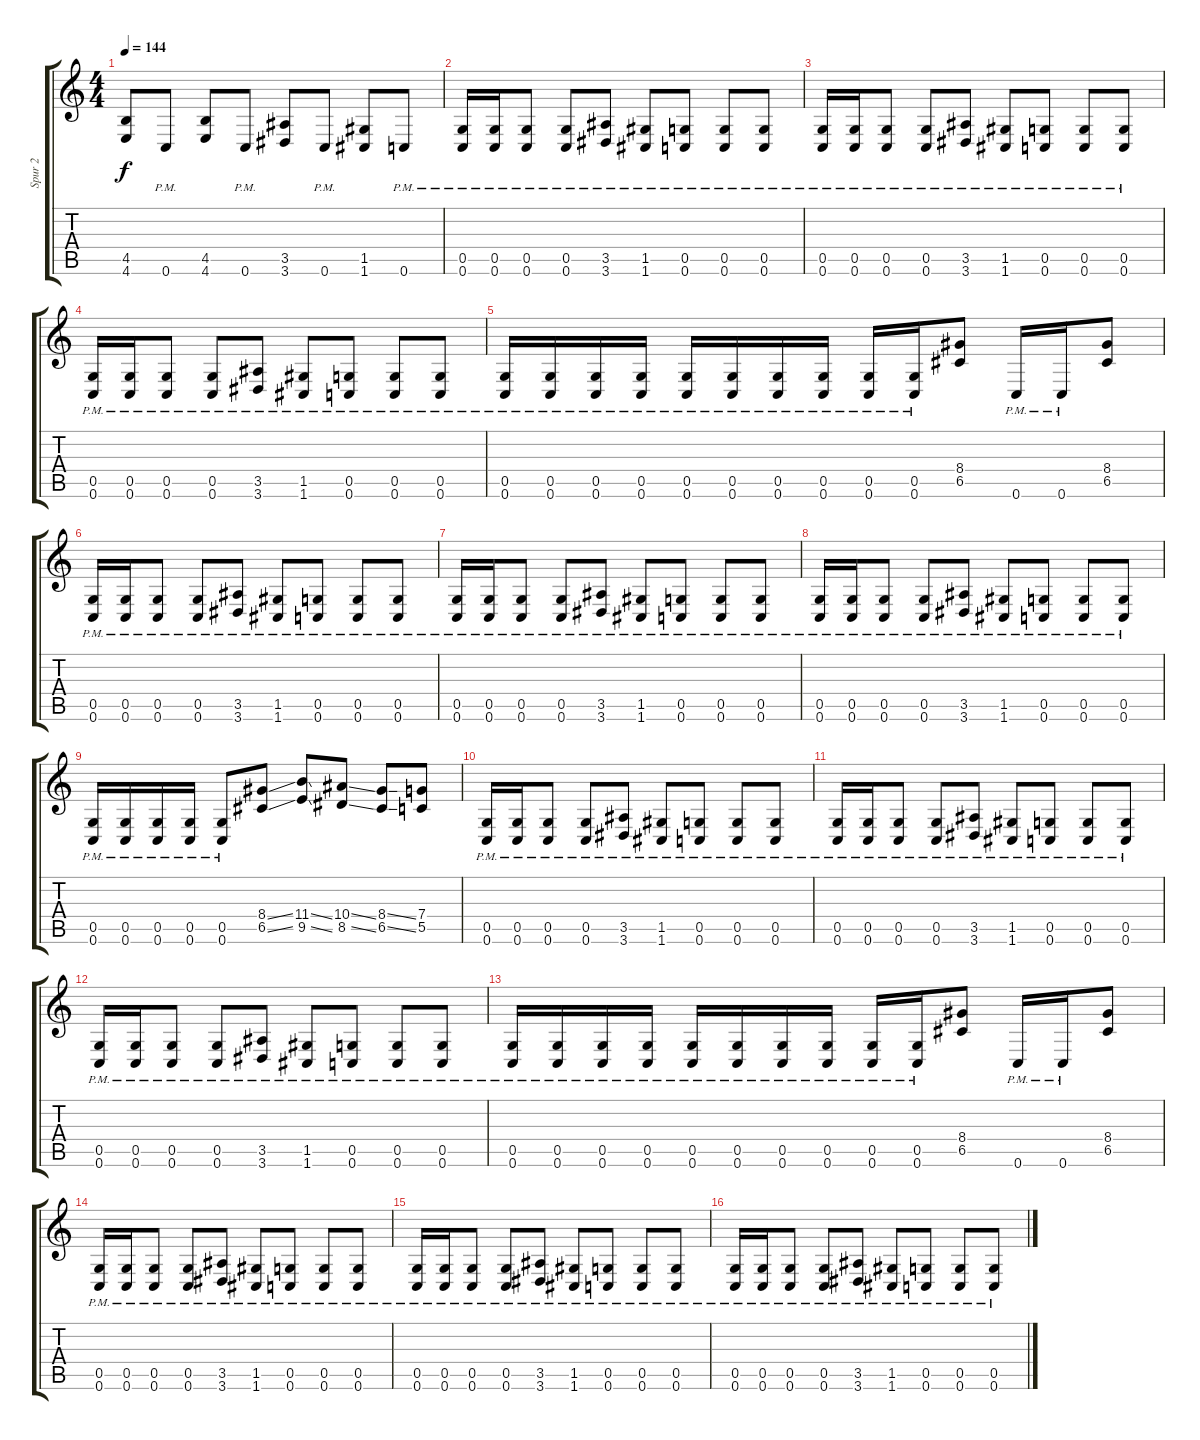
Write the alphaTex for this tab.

\track ("Spur 2" "Spur 2") {instrument distortionguitar}
\staff {score tabs}
\tuning (D4 A3 F3 C3 G2 C2) {hide}
\ts (4 4)
\tempo 144
\clef g2
\ks c
(4.5 4.6).8{dy f} 0.6{pm}.8 (4.5 4.6).8 0.6{pm}.8 (3.5 3.6).8 0.6{pm}.8 (1.5 1.6).8 0.6{pm}.8 |
(0.5{pm} 0.6{pm}).16 (0.5{pm} 0.6{pm}).16 (0.5{pm} 0.6{pm}).8 (0.5{pm} 0.6{pm}).8 (3.5{pm} 3.6{pm}).8 (1.5{pm} 1.6{pm}).8 (0.5{pm} 0.6{pm}).8 (0.5{pm} 0.6{pm}).8 (0.5{pm} 0.6{pm}).8 |
(0.5{pm} 0.6{pm}).16 (0.5{pm} 0.6{pm}).16 (0.5{pm} 0.6{pm}).8 (0.5{pm} 0.6{pm}).8 (3.5{pm} 3.6{pm}).8 (1.5{pm} 1.6{pm}).8 (0.5{pm} 0.6{pm}).8 (0.5{pm} 0.6{pm}).8 (0.5{pm} 0.6{pm}).8 |
(0.5{pm} 0.6{pm}).16 (0.5{pm} 0.6{pm}).16 (0.5{pm} 0.6{pm}).8 (0.5{pm} 0.6{pm}).8 (3.5{pm} 3.6{pm}).8 (1.5{pm} 1.6{pm}).8 (0.5{pm} 0.6{pm}).8 (0.5{pm} 0.6{pm}).8 (0.5{pm} 0.6{pm}).8 |
(0.5{pm} 0.6{pm}).16 (0.5{pm} 0.6{pm}).16 (0.5{pm} 0.6{pm}).16 (0.5{pm} 0.6{pm}).16 (0.5{pm} 0.6{pm}).16 (0.5{pm} 0.6{pm}).16 (0.5{pm} 0.6{pm}).16 (0.5{pm} 0.6{pm}).16 (0.5{pm} 0.6{pm}).16 (0.5{pm} 0.6{pm}).16 (8.4 6.5).8 0.6{pm}.16 0.6{pm}.16 (8.4 6.5).8 |
(0.5{pm} 0.6{pm}).16 (0.5{pm} 0.6{pm}).16 (0.5{pm} 0.6{pm}).8 (0.5{pm} 0.6{pm}).8 (3.5{pm} 3.6{pm}).8 (1.5{pm} 1.6{pm}).8 (0.5{pm} 0.6{pm}).8 (0.5{pm} 0.6{pm}).8 (0.5{pm} 0.6{pm}).8 |
(0.5{pm} 0.6{pm}).16 (0.5{pm} 0.6{pm}).16 (0.5{pm} 0.6{pm}).8 (0.5{pm} 0.6{pm}).8 (3.5{pm} 3.6{pm}).8 (1.5{pm} 1.6{pm}).8 (0.5{pm} 0.6{pm}).8 (0.5{pm} 0.6{pm}).8 (0.5{pm} 0.6{pm}).8 |
(0.5{pm} 0.6{pm}).16 (0.5{pm} 0.6{pm}).16 (0.5{pm} 0.6{pm}).8 (0.5{pm} 0.6{pm}).8 (3.5{pm} 3.6{pm}).8 (1.5{pm} 1.6{pm}).8 (0.5{pm} 0.6{pm}).8 (0.5{pm} 0.6{pm}).8 (0.5{pm} 0.6{pm}).8 |
(0.5{pm} 0.6{pm}).16 (0.5{pm} 0.6{pm}).16 (0.5{pm} 0.6{pm}).16 (0.5{pm} 0.6{pm}).16 (0.5{pm} 0.6{pm}).8 (8.4{ss} 6.5{ss}).8 (11.4{ss} 9.5{ss}).8 (10.4{ss} 8.5{ss}).8 (8.4{ss} 6.5{ss}).8 (7.4 5.5).8 |
(0.5{pm} 0.6{pm}).16 (0.5{pm} 0.6{pm}).16 (0.5{pm} 0.6{pm}).8 (0.5{pm} 0.6{pm}).8 (3.5{pm} 3.6{pm}).8 (1.5{pm} 1.6{pm}).8 (0.5{pm} 0.6{pm}).8 (0.5{pm} 0.6{pm}).8 (0.5{pm} 0.6{pm}).8 |
(0.5{pm} 0.6{pm}).16 (0.5{pm} 0.6{pm}).16 (0.5{pm} 0.6{pm}).8 (0.5{pm} 0.6{pm}).8 (3.5{pm} 3.6{pm}).8 (1.5{pm} 1.6{pm}).8 (0.5{pm} 0.6{pm}).8 (0.5{pm} 0.6{pm}).8 (0.5{pm} 0.6{pm}).8 |
(0.5{pm} 0.6{pm}).16 (0.5{pm} 0.6{pm}).16 (0.5{pm} 0.6{pm}).8 (0.5{pm} 0.6{pm}).8 (3.5{pm} 3.6{pm}).8 (1.5{pm} 1.6{pm}).8 (0.5{pm} 0.6{pm}).8 (0.5{pm} 0.6{pm}).8 (0.5{pm} 0.6{pm}).8 |
(0.5{pm} 0.6{pm}).16 (0.5{pm} 0.6{pm}).16 (0.5{pm} 0.6{pm}).16 (0.5{pm} 0.6{pm}).16 (0.5{pm} 0.6{pm}).16 (0.5{pm} 0.6{pm}).16 (0.5{pm} 0.6{pm}).16 (0.5{pm} 0.6{pm}).16 (0.5{pm} 0.6{pm}).16 (0.5{pm} 0.6{pm}).16 (8.4 6.5).8 0.6{pm}.16 0.6{pm}.16 (8.4 6.5).8 |
(0.5{pm} 0.6{pm}).16 (0.5{pm} 0.6{pm}).16 (0.5{pm} 0.6{pm}).8 (0.5{pm} 0.6{pm}).8 (3.5{pm} 3.6{pm}).8 (1.5{pm} 1.6{pm}).8 (0.5{pm} 0.6{pm}).8 (0.5{pm} 0.6{pm}).8 (0.5{pm} 0.6{pm}).8 |
(0.5{pm} 0.6{pm}).16 (0.5{pm} 0.6{pm}).16 (0.5{pm} 0.6{pm}).8 (0.5{pm} 0.6{pm}).8 (3.5{pm} 3.6{pm}).8 (1.5{pm} 1.6{pm}).8 (0.5{pm} 0.6{pm}).8 (0.5{pm} 0.6{pm}).8 (0.5{pm} 0.6{pm}).8 |
(0.5{pm} 0.6{pm}).16 (0.5{pm} 0.6{pm}).16 (0.5{pm} 0.6{pm}).8 (0.5{pm} 0.6{pm}).8 (3.5{pm} 3.6{pm}).8 (1.5{pm} 1.6{pm}).8 (0.5{pm} 0.6{pm}).8 (0.5{pm} 0.6{pm}).8 (0.5{pm} 0.6{pm}).8
